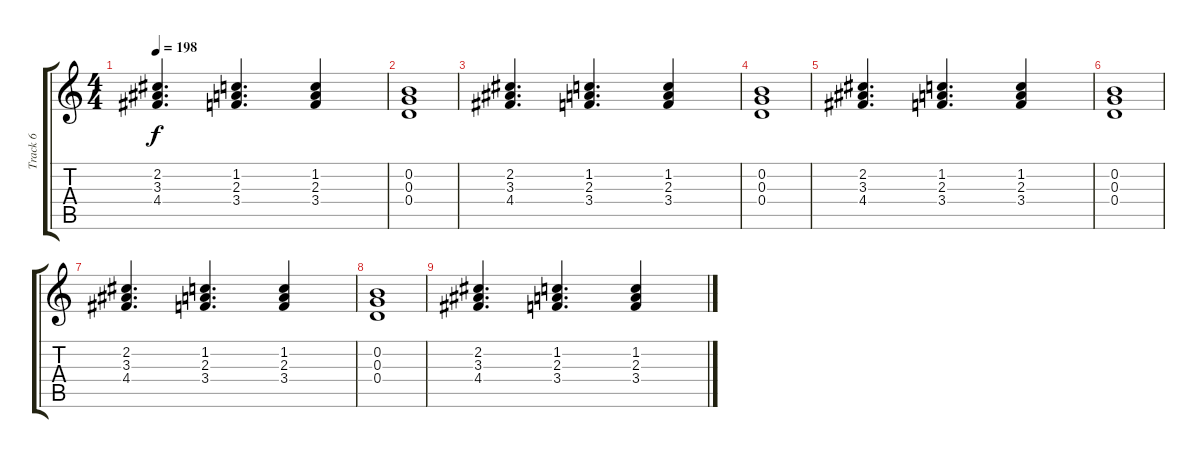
\track ("Track 6" "Track 6") {instrument overdrivenguitar}
\staff {score tabs}
\tuning (E4 B3 G3 D3 A2 E2) {hide}
\ts (4 4)
\tempo 198
\clef g2
\ks c
(2.2 3.3 4.4).4{d dy f} (1.2 2.3 3.4).4{d} (1.2 2.3 3.4).4 |
(0.2 0.3 0.4).1 |
(2.2 3.3 4.4).4{d} (1.2 2.3 3.4).4{d} (1.2 2.3 3.4).4 |
(0.2 0.3 0.4).1 |
(2.2 3.3 4.4).4{d} (1.2 2.3 3.4).4{d} (1.2 2.3 3.4).4 |
(0.2 0.3 0.4).1 |
(2.2 3.3 4.4).4{d} (1.2 2.3 3.4).4{d} (1.2 2.3 3.4).4 |
(0.2 0.3 0.4).1 |
(2.2 3.3 4.4).4{d} (1.2 2.3 3.4).4{d} (1.2 2.3 3.4).4
